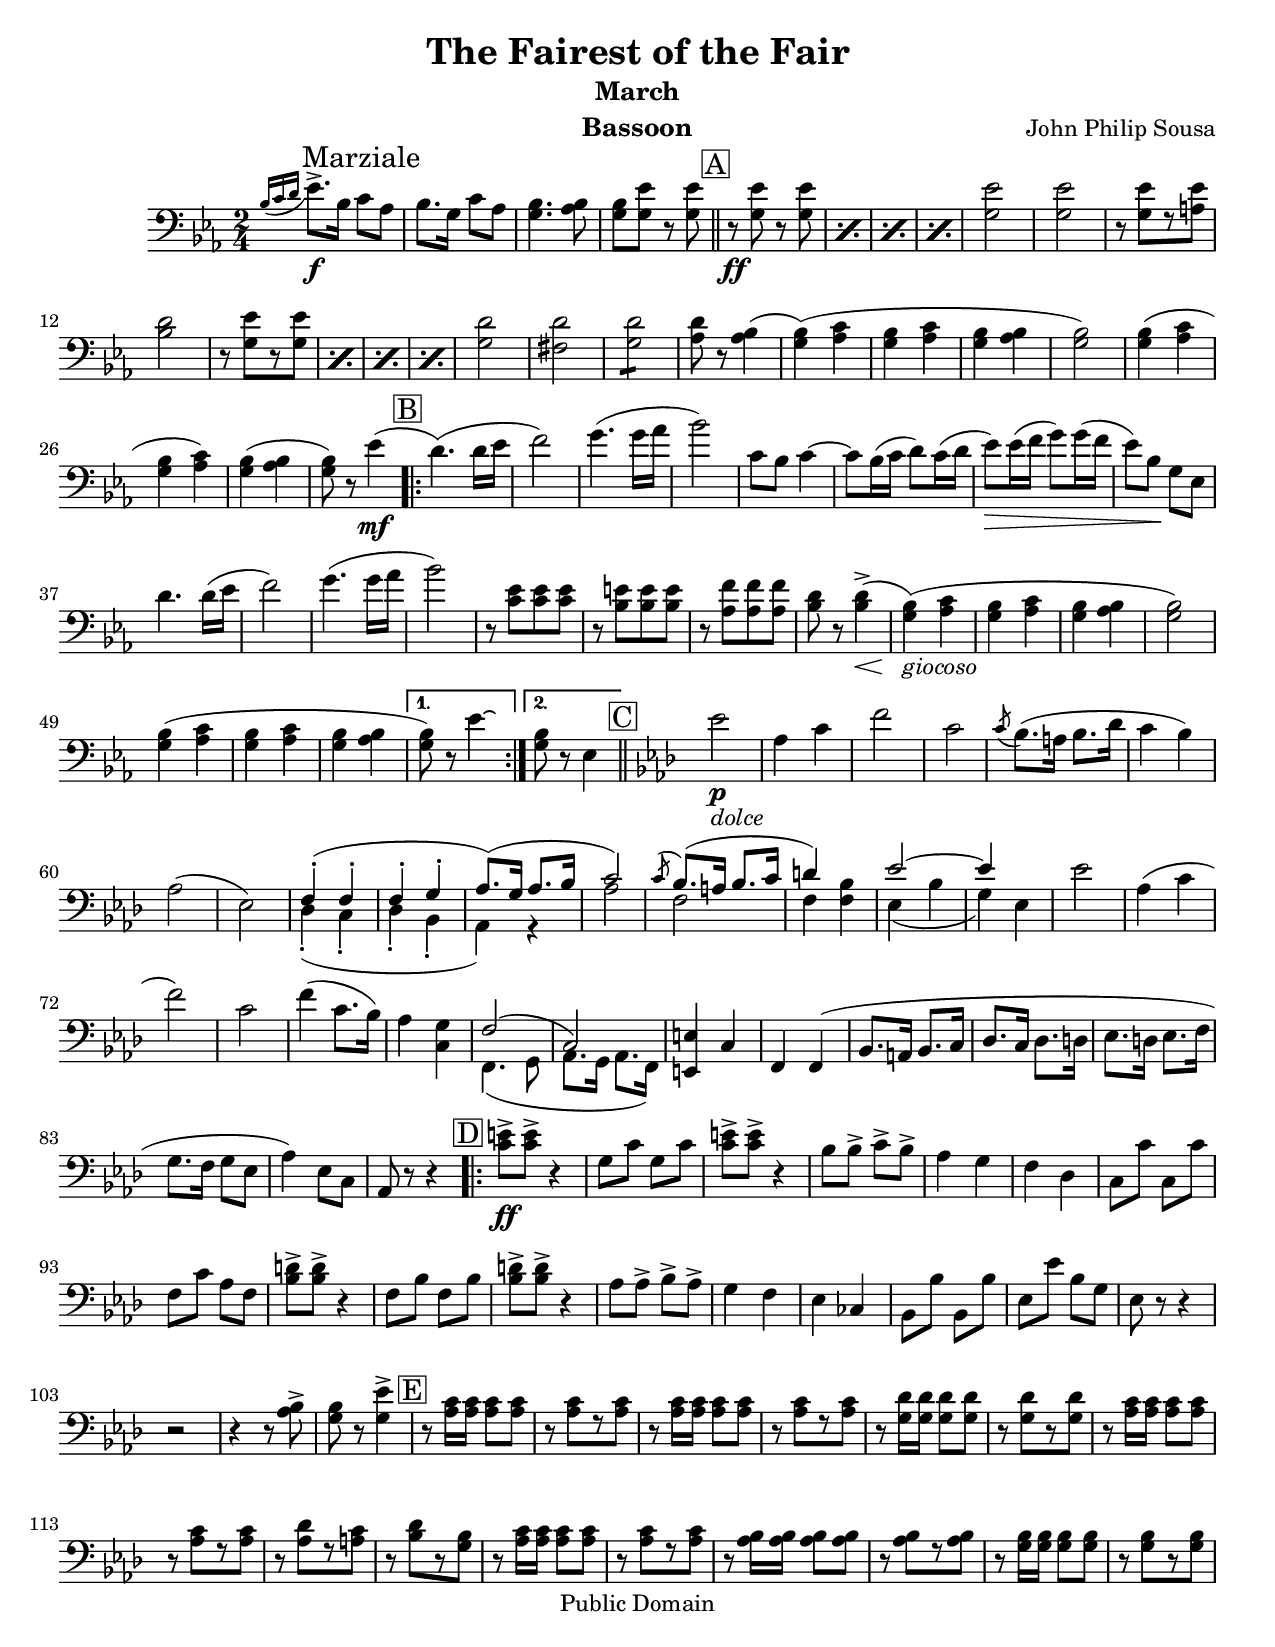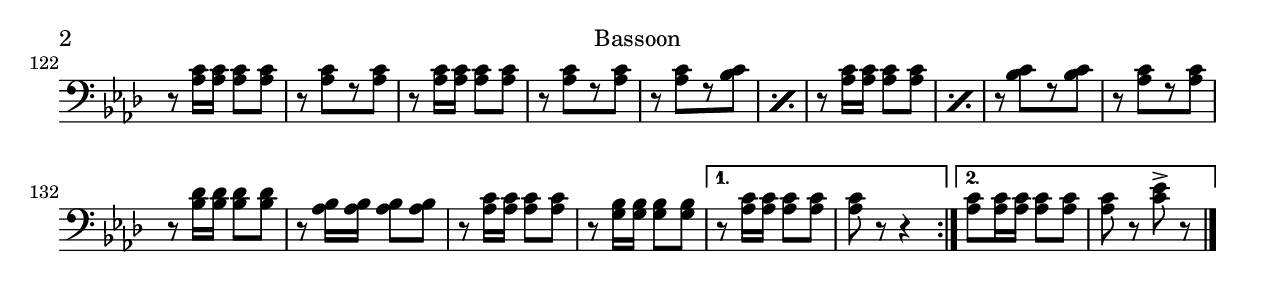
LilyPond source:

\version "2.16.2"
\include "JPSFotF.ly"

\paper {
  #(set-paper-size "letter")
}

\header {
  instrument = "Bassoon"
}

\score {
  \new Staff \with { printPartCombineTexts = ##f } { 
    <<
      \set Staff.midiInstrument = "bassoon" 
      \once \override Score.RehearsalMark #'self-alignment-X = #-1
      \mark "Marziale"
	  <<
	    \rehearsalMarks
        \partcombine \bassoonOne \bassoonTwo
      >>
    >>
  }
  
  \layout {}
  \midi {
    \tempo 4 = 120
  }
}